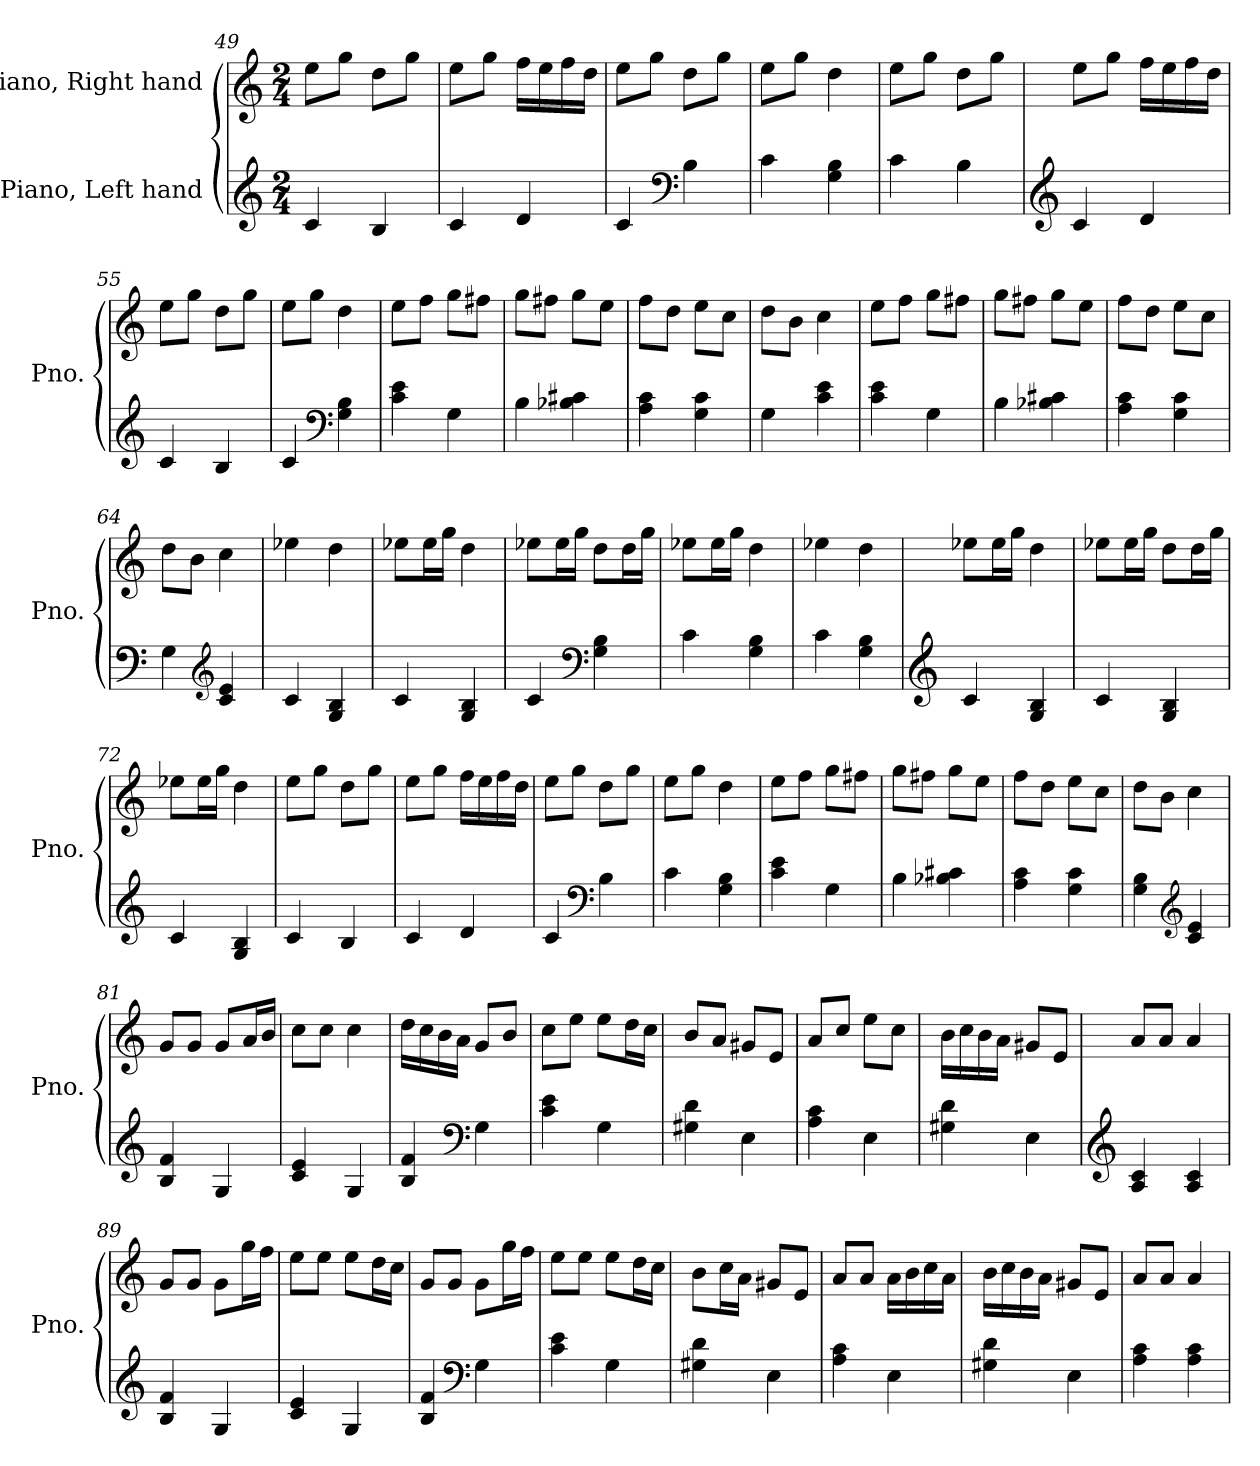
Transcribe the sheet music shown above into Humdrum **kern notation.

**kern	**kern
*part2	*part1
*staff2	*staff1
*I"Piano, Left hand	*I"Piano, Right hand
*I'Pno.	*I'Pno.
*clefG2	*clefG2
*k[]	*k[]
*M2/4	*M2/4
=49	=49
4c/	8ee\L
.	8gg\J
4B/	8dd\L
.	8gg\J
!!LO:LB:g=z
=50	=50
4c/	8ee\L
.	8gg\J
4d/	16ff\LL
.	16ee\
.	16ff\
.	16dd\JJ
=51	=51
4c/	8ee\L
.	8gg\J
*clefF4	*
4B\	8dd\L
.	8gg\J
=52	=52
4c\	8ee\L
.	8gg\J
4G\ 4B\	4dd\
=53	=53
4c\	8ee\L
.	8gg\J
4B\	8dd\L
.	8gg\J
=54	=54
*clefG2	*
4c/	8ee\L
.	8gg\J
4d/	16ff\LL
.	16ee\
.	16ff\
.	16dd\JJ
=55	=55
4c/	8ee\L
.	8gg\J
4B/	8dd\L
.	8gg\J
=56	=56
4c/	8ee\L
.	8gg\J
*clefF4	*
4G\ 4B\	4dd\
!!LO:LB:g=z
=57	=57
4c\ 4e\	8ee\L
.	8ff\J
4G\	8gg\L
.	8ff#X\J
=58	=58
4B\	8gg\L
.	8ff#X\J
4B-X\ 4c#X\	8gg\L
.	8ee\J
=59	=59
4A\ 4c\	8ff\L
.	8dd\J
4G\ 4c\	8ee\L
.	8cc\J
=60	=60
4G\	8dd\L
.	8b\J
4c\ 4e\	4cc\
=61	=61
4c\ 4e\	8ee\L
.	8ff\J
4G\	8gg\L
.	8ff#X\J
=62	=62
4B\	8gg\L
.	8ff#X\J
4B-X\ 4c#X\	8gg\L
.	8ee\J
=63	=63
4A\ 4c\	8ff\L
.	8dd\J
4G\ 4c\	8ee\L
.	8cc\J
!!LO:LB:g=z
=64	=64
4G\	8dd\L
.	8b\J
*clefG2	*
4c/ 4e/	4cc\
=65	=65
4c/	4ee-X\
4G/ 4B/	4dd\
=66	=66
4c/	8ee-X\L
.	16ee-\L
.	16gg\JJ
4G/ 4B/	4dd\
=67	=67
4c/	8ee-X\L
.	16ee-\L
.	16gg\JJ
*clefF4	*
4G\ 4B\	8dd\L
.	16dd\L
.	16gg\JJ
=68	=68
4c\	8ee-X\L
.	16ee-\L
.	16gg\JJ
4G\ 4B\	4dd\
=69	=69
4c\	4ee-X\
4G\ 4B\	4dd\
=70	=70
*clefG2	*
4c/	8ee-X\L
.	16ee-\L
.	16gg\JJ
4G/ 4B/	4dd\
=71	=71
4c/	8ee-X\L
.	16ee-\L
.	16gg\JJ
4G/ 4B/	8dd\L
.	16dd\L
.	16gg\JJ
!!LO:LB:g=z
=72	=72
4c/	8ee-X\L
.	16ee-\L
.	16gg\JJ
4G/ 4B/	4dd\
=73	=73
4c/	8ee\L
.	8gg\J
4B/	8dd\L
.	8gg\J
=74	=74
4c/	8ee\L
.	8gg\J
4d/	16ff\LL
.	16ee\
.	16ff\
.	16dd\JJ
=75	=75
4c/	8ee\L
.	8gg\J
*clefF4	*
4B\	8dd\L
.	8gg\J
=76	=76
4c\	8ee\L
.	8gg\J
4G\ 4B\	4dd\
=77	=77
4c\ 4e\	8ee\L
.	8ff\J
4G\	8gg\L
.	8ff#X\J
=78	=78
4B\	8gg\L
.	8ff#X\J
4B-X\ 4c#X\	8gg\L
.	8ee\J
!!LO:LB:g=z
=79	=79
4A\ 4c\	8ff\L
.	8dd\J
4G\ 4c\	8ee\L
.	8cc\J
=80	=80
4G\ 4B\	8dd\L
.	8b\J
*clefG2	*
4c/ 4e/	4cc\
=81	=81
4B/ 4f/	8g/L
.	8g/J
4G/	8g/L
.	16a/L
.	16b/JJ
=82	=82
4c/ 4e/	8cc\L
.	8cc\J
4G/	4cc\
=83	=83
4B/ 4f/	16dd\LL
.	16cc\
.	16b\
.	16a\JJ
*clefF4	*
4G\	8g/L
.	8b/J
=84	=84
4c\ 4e\	8cc\L
.	8ee\J
4G\	8ee\L
.	16dd\L
.	16cc\JJ
=85	=85
4G#X\ 4d\	8b/L
.	8a/J
4E\	8g#X/L
.	8e/J
=86	=86
4A\ 4c\	8a/L
.	8cc/J
4E\	8ee\L
.	8cc\J
!!LO:PB:g=z
=87	=87
4G#X\ 4d\	16b\LL
.	16cc\
.	16b\
.	16a\JJ
4E\	8g#X/L
.	8e/J
=88	=88
*clefG2	*
4A/ 4c/	8a/L
.	8a/J
4A/ 4c/	4a/
=89	=89
4B/ 4f/	8g/L
.	8g/J
4G/	8g\L
.	16gg\L
.	16ff\JJ
=90	=90
4c/ 4e/	8ee\L
.	8ee\J
4G/	8ee\L
.	16dd\L
.	16cc\JJ
=91	=91
4B/ 4f/	8g/L
.	8g/J
*clefF4	*
4G\	8g\L
.	16gg\L
.	16ff\JJ
=92	=92
4c\ 4e\	8ee\L
.	8ee\J
4G\	8ee\L
.	16dd\L
.	16cc\JJ
!!LO:LB:g=z
=93	=93
4G#X\ 4d\	8b\L
.	16cc\L
.	16a\JJ
4E\	8g#X/L
.	8e/J
=94	=94
4A\ 4c\	8a/L
.	8a/J
4E\	16a\LL
.	16b\
.	16cc\
.	16a\JJ
=95	=95
4G#X\ 4d\	16b\LL
.	16cc\
.	16b\
.	16a\JJ
4E\	8g#X/L
.	8e/J
=96	=96
4A\ 4c\	8a/L
.	8a/J
4A\ 4c\	4a/
=	=
*-	*-
